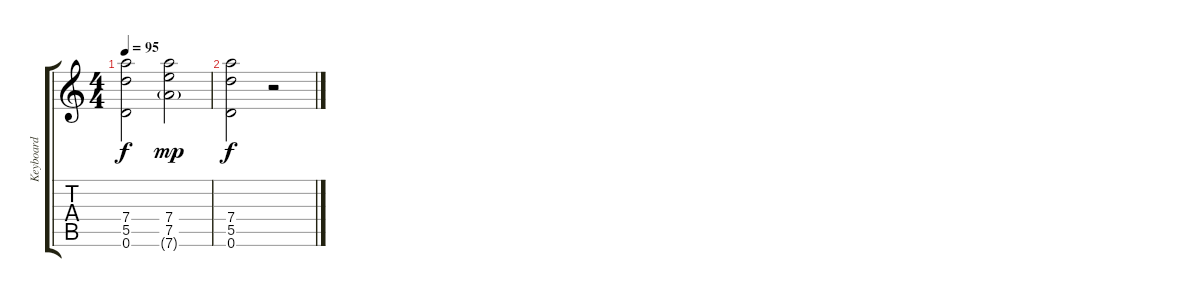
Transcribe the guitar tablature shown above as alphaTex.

\track ("Keyboard" "Keyboard") {instrument acousticguitarsteel}
\staff {score tabs}
\tuning (E5 B4 G4 D4 A3 D3) {hide}
\ts (4 4)
\tempo 95
\clef g2
\ks c
(7.4 5.5 0.6).2{dy f} (7.4 7.5 7.6{g}).2{dy mp} |
(7.4 5.5 0.6).2{dy f} r.2
